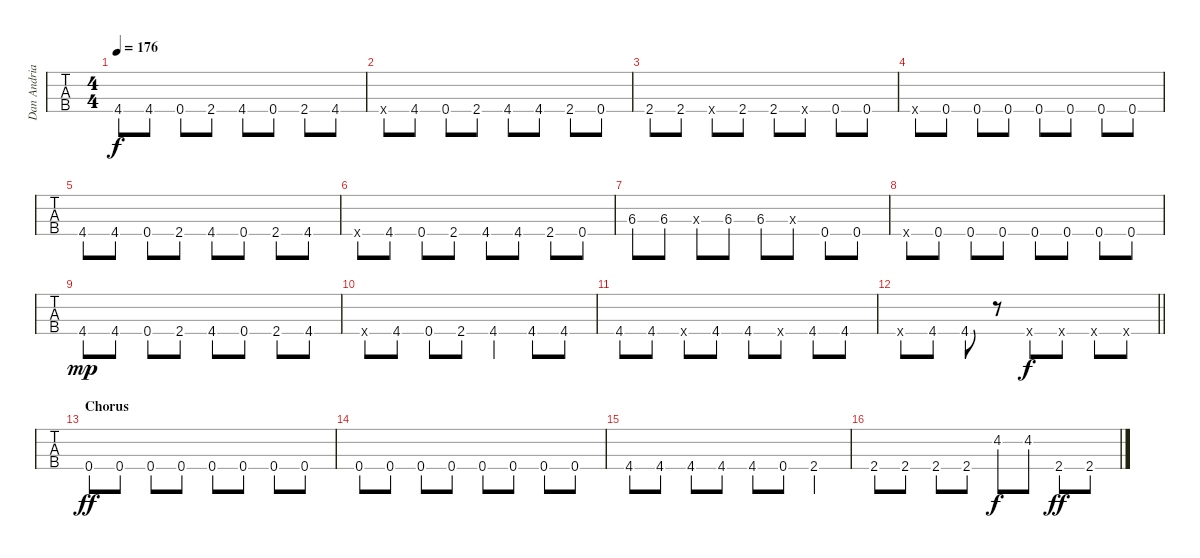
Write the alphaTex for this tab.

\track ("Dan Andriano - Bass" "Dan Andria") {instrument electricbassfinger}
\staff {tabs}
\tuning (G2 D2 A1 E1) {hide}
\ts (4 4)
\tempo 176
\clef f4
\ks b
4.4.8{dy f} 4.4.8 0.4.8 2.4.8 4.4.8 0.4.8 2.4.8 4.4.8 |
4.4{x}.8 4.4.8 0.4.8 2.4.8 4.4.8 4.4.8 2.4.8 0.4.8 |
2.4.8 2.4.8 2.4{x}.8 2.4.8 2.4.8 2.4{x}.8 0.4.8 0.4.8 |
0.4{x}.8 0.4.8 0.4.8 0.4.8 0.4.8 0.4.8 0.4.8 0.4.8 |
4.4.8 4.4.8 0.4.8 2.4.8 4.4.8 0.4.8 2.4.8 4.4.8 |
4.4{x}.8 4.4.8 0.4.8 2.4.8 4.4.8 4.4.8 2.4.8 0.4.8 |
6.3.8 6.3.8 6.3{x}.8 6.3.8 6.3.8 6.3{x}.8 0.4.8 0.4.8 |
0.4{x}.8 0.4.8 0.4.8 0.4.8 0.4.8 0.4.8 0.4.8 0.4.8 |
4.4.8{dy mp} 4.4.8 0.4.8 2.4.8 4.4.8 0.4.8 2.4.8 4.4.8 |
4.4{x}.8 4.4.8 0.4.8 2.4.8 4.4.4 4.4.8 4.4.8 |
4.4.8 4.4.8 4.4{x}.8 4.4.8 4.4.8 4.4{x}.8 4.4.8 4.4.8 |
\barLineRight lightlight
4.4{x}.8 4.4.8 4.4.8 r.8 4.4{x}.8{dy f} 4.4{x}.8 4.4{x}.8 4.4{x}.8 |
\section ("" "Chorus")
0.4.8{dy ff} 0.4.8 0.4.8 0.4.8 0.4.8 0.4.8 0.4.8 0.4.8 |
0.4.8 0.4.8 0.4.8 0.4.8 0.4.8 0.4.8 0.4.8 0.4.8 |
4.4.8 4.4.8 4.4.8 4.4.8 4.4.8 0.4.8 2.4.4 |
2.4.8 2.4.8 2.4.8 2.4.8 4.2.8{dy f} 4.2.8 2.4.8{dy ff} 2.4.8
